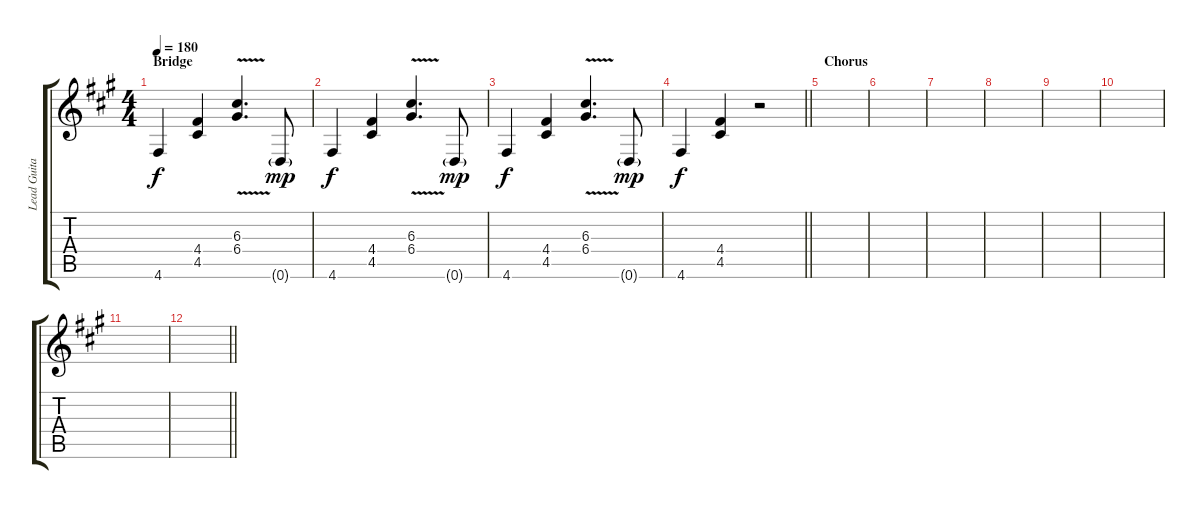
\track ("Lead Guitar (Adam Gontier)" "Lead Guita") {instrument acousticguitarnylon}
\staff {score tabs}
\tuning (E4 B3 G3 D3 A2 D2) {hide}
\ts (4 4)
\section ("" "Bridge")
\tempo 180
\clef g2
\ks f#minor
4.6.4{dy f balance 11 instrument acousticguitarnylon} (4.4 4.5).4 (6.3{v} 6.4{v}).4{d} 0.6{g}.8{dy mp} |
4.6.4{dy f} (4.4 4.5).4 (6.3{v} 6.4{v}).4{d} 0.6{g}.8{dy mp} |
4.6.4{dy f} (4.4 4.5).4 (6.3{v} 6.4{v}).4{d} 0.6{g}.8{dy mp} |
\barLineRight lightlight
4.6.4{dy f} (4.4 4.5).4 r.2 |
\section ("" "Chorus")
|
|
|
|
|
|
|
\barLineRight lightlight
